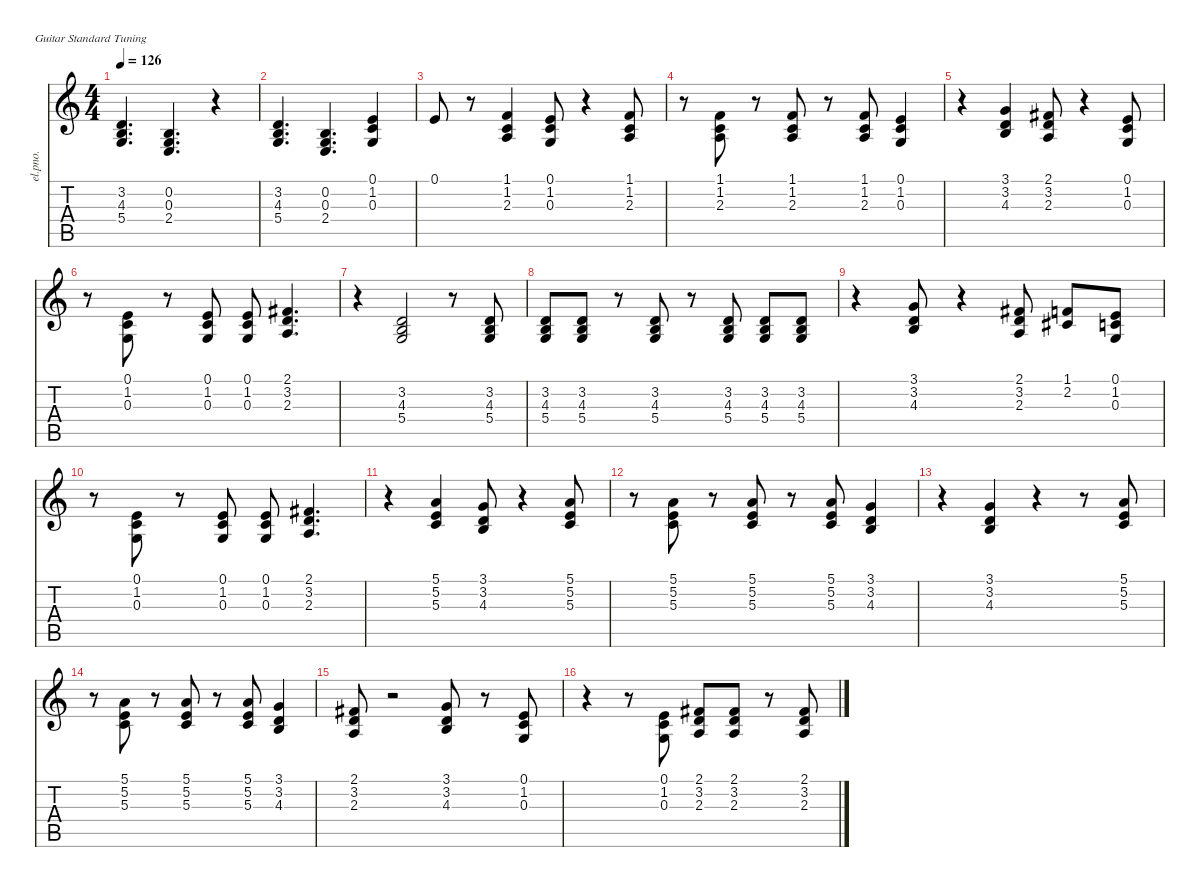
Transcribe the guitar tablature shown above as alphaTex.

\defaultSystemsLayout 4
\hideDynamics
\bracketExtendMode nobrackets
\otherSystemsTrackNameOrientation horizontal
\track ("Donald Fagan" "el.pno.") {instrument electricgrandpiano}
\staff {score tabs}
\tuning (E4 B3 G3 D3 A2 E2)
\ts (4 4)
\tempo 126
\clef g2
\ks c
(3.2 4.3 5.4).4{d dy f beam Up} (0.2 0.3 2.4).4{d beam Up} r.4{beam Up} |
(3.2 4.3 5.4).4{d beam Up} (0.2 0.3 2.4).4{d beam Up} (0.1 1.2 0.3).4{beam Up} |
0.1.8{beam Up} r.8{beam Up} (1.1 1.2 2.3).4{beam Up} (0.1 1.2 0.3).8{beam Up} r.4{beam Up} (1.1 1.2 2.3).8{beam Up} |
r.8{beam Down} (1.1 1.2 2.3).8{beam Up} r.8{beam Up} (1.1 1.2 2.3).8{beam Up} r.8{beam Up} (1.1 1.2 2.3).8{beam Up} (0.1 1.2 0.3).4{beam Up} |
r.4{beam Down} (3.1 3.2 4.3).4{beam Up} (2.1{acc #} 3.2 2.3).8{beam Up} r.4{beam Up} (0.1 1.2 0.3).8{beam Up} |
r.8{beam Down} (0.1 1.2 0.3).8{beam Up} r.8{beam Up} (0.1 1.2 0.3).8{beam Up} (0.1 1.2 0.3).8{beam Up} (2.1{acc #} 3.2 2.3).4{d beam Up} |
r.4{beam Down} (3.2 4.3 5.4).2{beam Up} r.8{beam Up} (3.2 4.3 5.4).8{beam Up} |
(3.2 4.3 5.4).8{beam Up} (3.2 4.3 5.4).8{beam Up} r.8{beam Up} (3.2 4.3 5.4).8{beam Up} r.8{beam Up} (3.2 4.3 5.4).8{beam Up} (3.2 4.3 5.4).8{beam Up} (3.2 4.3 5.4).8{beam Up} |
r.4{beam Down} (3.1 3.2 4.3).8{beam Up} r.4{beam Up} (2.1{acc #} 3.2 2.3).8{beam Up} (1.1 2.2{acc #}).8{beam Up} (0.1 1.2 0.3).8{beam Up} |
r.8{beam Down} (0.1 1.2 0.3).8{beam Up} r.8{beam Up} (0.1 1.2 0.3).8{beam Up} (0.1 1.2 0.3).8{beam Up} (2.1{acc #} 3.2 2.3).4{d beam Up} |
r.4{beam Down} (5.1 5.2 5.3).4{beam Up} (3.1 3.2 4.3).8{beam Up} r.4{beam Up} (5.1 5.2 5.3).8{beam Up} |
r.8{beam Down} (5.1 5.2 5.3).8{beam Up} r.8{beam Up} (5.1 5.2 5.3).8{beam Up} r.8{beam Up} (5.1 5.2 5.3).8{beam Up} (3.1 3.2 4.3).4{beam Up} |
r.4{beam Down} (3.1 3.2 4.3).4{beam Up} r.4{beam Up} r.8{beam Up} (5.1 5.2 5.3).8{beam Up} |
r.8{beam Down} (5.1 5.2 5.3).8{beam Up} r.8{beam Up} (5.1 5.2 5.3).8{beam Up} r.8{beam Up} (5.1 5.2 5.3).8{beam Up} (3.1 3.2 4.3).4{beam Up} |
(2.1{acc #} 3.2 2.3).8{beam Up} r.2{beam Up} (3.1 3.2 4.3).8{beam Up} r.8{beam Up} (0.1 1.2 0.3).8{beam Up} |
r.4{beam Down} r.8{beam Down} (0.1 1.2 0.3).8{beam Up} (2.1{acc #} 3.2 2.3).8{beam Up} (2.1{acc #} 3.2 2.3).8{beam Up} r.8{beam Up} (2.1{acc #} 3.2 2.3).8{beam Up}
